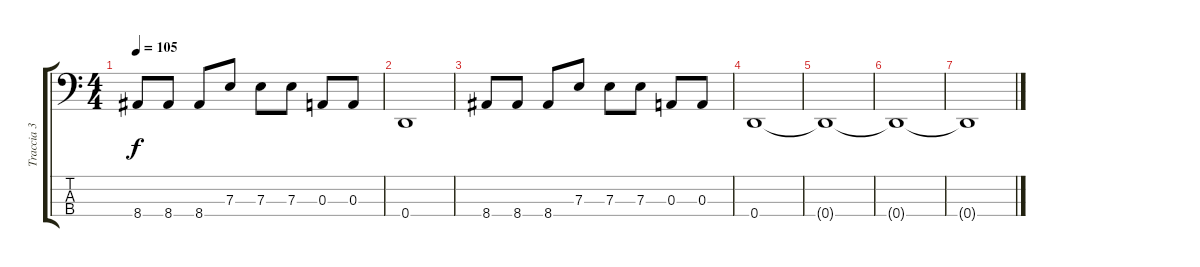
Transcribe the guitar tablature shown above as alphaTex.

\track ("Traccia 3" "Traccia 3") {instrument electricbasspick}
\staff {score tabs}
\tuning (G2 D2 A1 D1) {hide}
\ts (4 4)
\tempo 105
\clef f4
\ks c
8.4.8{dy f} 8.4.8 8.4.8 7.3.8 7.3.8 7.3.8 0.3.8 0.3.8 |
0.4.1 |
8.4.8 8.4.8 8.4.8 7.3.8 7.3.8 7.3.8 0.3.8 0.3.8 |
0.4.1 |
0.4{t}.1 |
0.4{t}.1 |
0.4{t}.1
